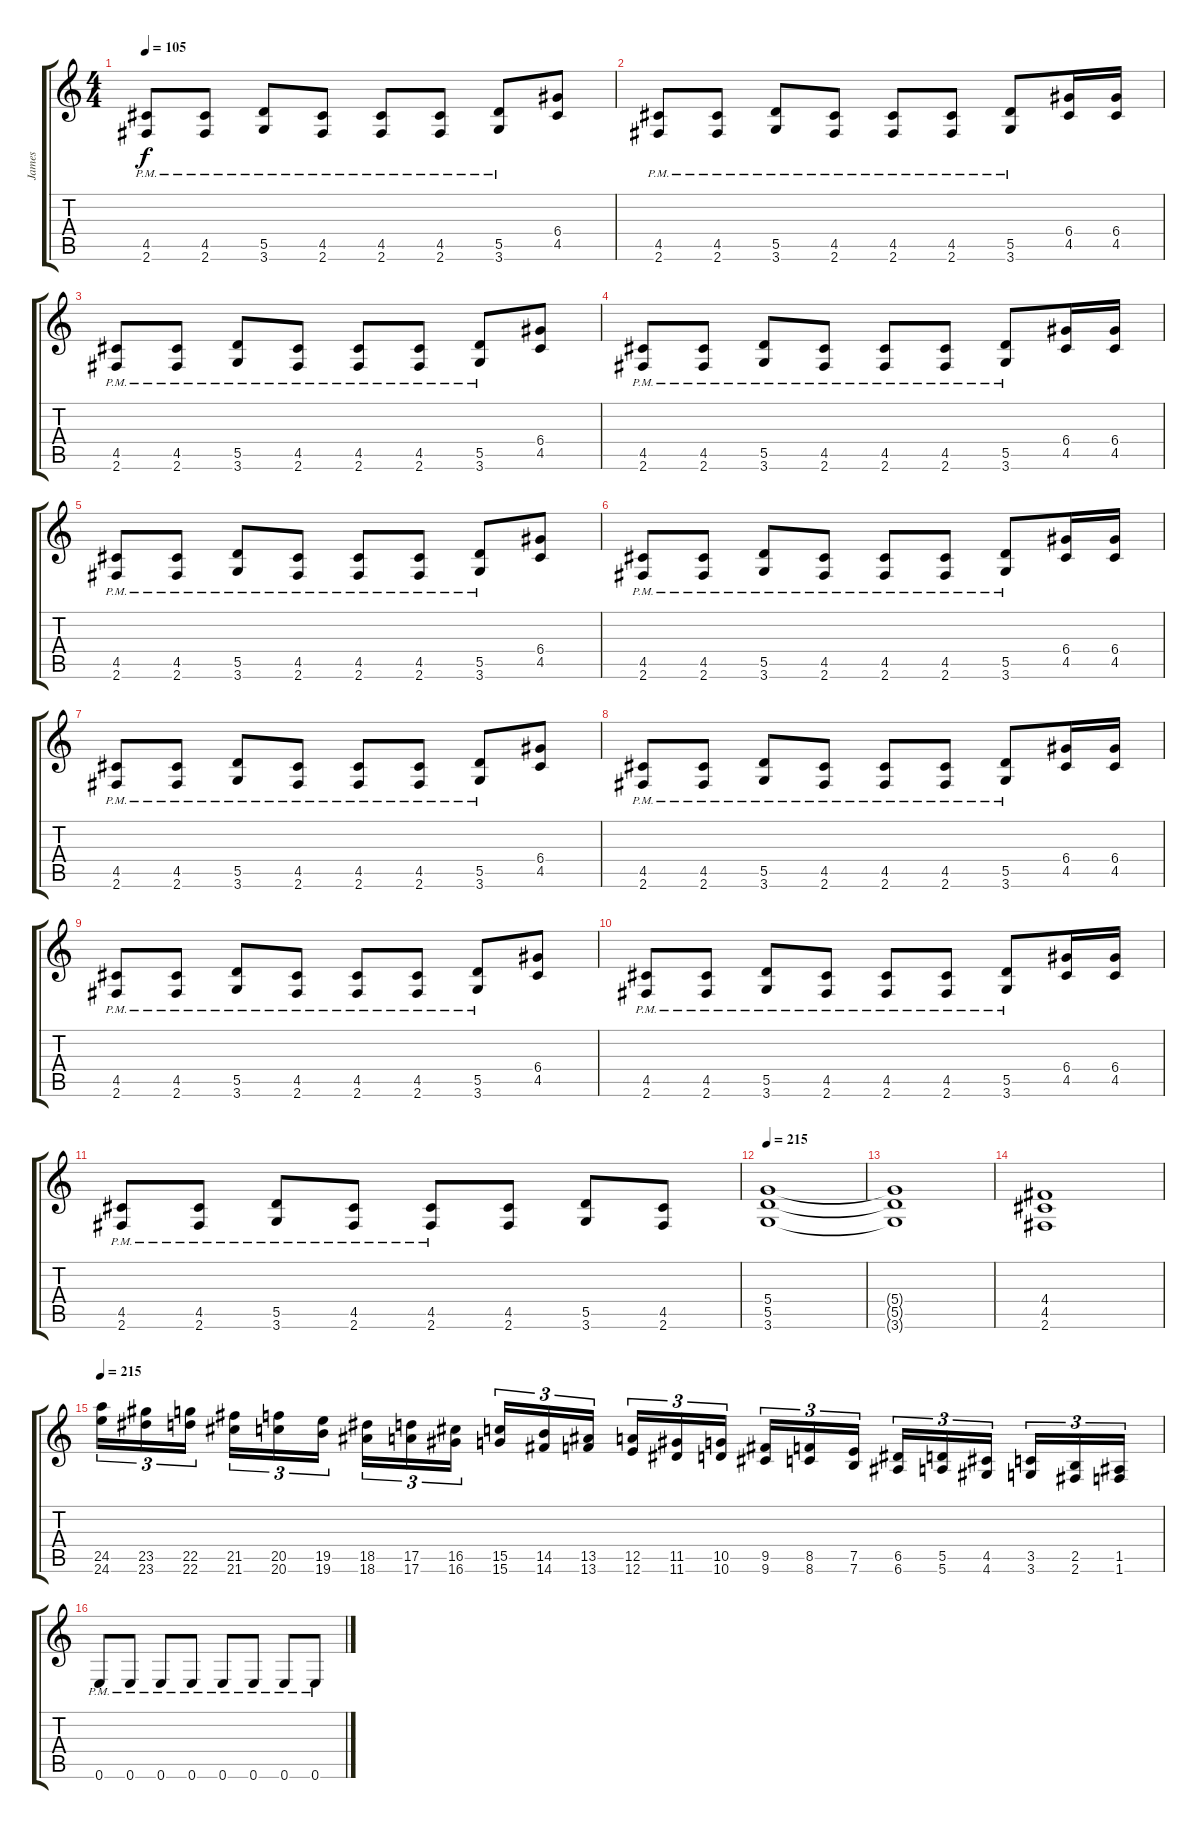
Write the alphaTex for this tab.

\track ("James" "James") {instrument overdrivenguitar}
\staff {score tabs}
\tuning (E4 B3 G3 D3 A2 E2) {hide}
\ts (4 4)
\tempo 105
\clef g2
\ks c
(4.5{pm} 2.6{pm}).8{dy f} (4.5{pm} 2.6{pm}).8 (5.5{pm} 3.6{pm}).8 (4.5{pm} 2.6{pm}).8 (4.5{pm} 2.6{pm}).8 (4.5{pm} 2.6{pm}).8 (5.5{pm} 3.6{pm}).8 (6.4 4.5).8 |
(4.5{pm} 2.6{pm}).8 (4.5{pm} 2.6{pm}).8 (5.5{pm} 3.6{pm}).8 (4.5{pm} 2.6{pm}).8 (4.5{pm} 2.6{pm}).8 (4.5{pm} 2.6{pm}).8 (5.5{pm} 3.6{pm}).8 (6.4 4.5).16 (6.4 4.5).16 |
(4.5{pm} 2.6{pm}).8 (4.5{pm} 2.6{pm}).8 (5.5{pm} 3.6{pm}).8 (4.5{pm} 2.6{pm}).8 (4.5{pm} 2.6{pm}).8 (4.5{pm} 2.6{pm}).8 (5.5{pm} 3.6{pm}).8 (6.4 4.5).8 |
(4.5{pm} 2.6{pm}).8 (4.5{pm} 2.6{pm}).8 (5.5{pm} 3.6{pm}).8 (4.5{pm} 2.6{pm}).8 (4.5{pm} 2.6{pm}).8 (4.5{pm} 2.6{pm}).8 (5.5{pm} 3.6{pm}).8 (6.4 4.5).16 (6.4 4.5).16 |
(4.5{pm} 2.6{pm}).8 (4.5{pm} 2.6{pm}).8 (5.5{pm} 3.6{pm}).8 (4.5{pm} 2.6{pm}).8 (4.5{pm} 2.6{pm}).8 (4.5{pm} 2.6{pm}).8 (5.5{pm} 3.6{pm}).8 (6.4 4.5).8 |
(4.5{pm} 2.6{pm}).8 (4.5{pm} 2.6{pm}).8 (5.5{pm} 3.6{pm}).8 (4.5{pm} 2.6{pm}).8 (4.5{pm} 2.6{pm}).8 (4.5{pm} 2.6{pm}).8 (5.5{pm} 3.6{pm}).8 (6.4 4.5).16 (6.4 4.5).16 |
(4.5{pm} 2.6{pm}).8 (4.5{pm} 2.6{pm}).8 (5.5{pm} 3.6{pm}).8 (4.5{pm} 2.6{pm}).8 (4.5{pm} 2.6{pm}).8 (4.5{pm} 2.6{pm}).8 (5.5{pm} 3.6{pm}).8 (6.4 4.5).8 |
(4.5{pm} 2.6{pm}).8 (4.5{pm} 2.6{pm}).8 (5.5{pm} 3.6{pm}).8 (4.5{pm} 2.6{pm}).8 (4.5{pm} 2.6{pm}).8 (4.5{pm} 2.6{pm}).8 (5.5{pm} 3.6{pm}).8 (6.4 4.5).16 (6.4 4.5).16 |
(4.5{pm} 2.6{pm}).8 (4.5{pm} 2.6{pm}).8 (5.5{pm} 3.6{pm}).8 (4.5{pm} 2.6{pm}).8 (4.5{pm} 2.6{pm}).8 (4.5{pm} 2.6{pm}).8 (5.5{pm} 3.6{pm}).8 (6.4 4.5).8 |
(4.5{pm} 2.6{pm}).8 (4.5{pm} 2.6{pm}).8 (5.5{pm} 3.6{pm}).8 (4.5{pm} 2.6{pm}).8 (4.5{pm} 2.6{pm}).8 (4.5{pm} 2.6{pm}).8 (5.5{pm} 3.6{pm}).8 (6.4 4.5).16 (6.4 4.5).16 |
(4.5{pm} 2.6{pm}).8 (4.5{pm} 2.6{pm}).8 (5.5{pm} 3.6{pm}).8 (4.5{pm} 2.6{pm}).8 (4.5{pm} 2.6{pm}).8 (4.5 2.6).8 (5.5 3.6).8 (4.5 2.6).8 |
\tempo 215
(5.4 5.5 3.6).1 |
(5.4{t} 5.5{t} 3.6{t}).1 |
(4.4 4.5 2.6).1 |
\tempo 215
(24.5 24.6).16{tu (3 2) instrument guitarfretnoise} (23.5 23.6).16{tu (3 2)} (22.5 22.6).16{tu (3 2) beam splitsecondary} (21.5 21.6).16{tu (3 2)} (20.5 20.6).16{tu (3 2)} (19.5 19.6).16{tu (3 2)} (18.5 18.6).16{tu (3 2)} (17.5 17.6).16{tu (3 2)} (16.5 16.6).16{tu (3 2) beam splitsecondary} (15.5 15.6).16{tu (3 2)} (14.5 14.6).16{tu (3 2)} (13.5 13.6).16{tu (3 2)} (12.5 12.6).16{tu (3 2)} (11.5 11.6).16{tu (3 2)} (10.5 10.6).16{tu (3 2) beam splitsecondary} (9.5 9.6).16{tu (3 2)} (8.5 8.6).16{tu (3 2)} (7.5 7.6).16{tu (3 2)} (6.5 6.6).16{tu (3 2)} (5.5 5.6).16{tu (3 2)} (4.5 4.6).16{tu (3 2) beam splitsecondary} (3.5 3.6).16{tu (3 2)} (2.5 2.6).16{tu (3 2)} (1.5 1.6).16{tu (3 2)} |
0.6{pm}.8{volume 13 instrument overdrivenguitar} 0.6{pm}.8 0.6{pm}.8 0.6{pm}.8 0.6{pm}.8 0.6{pm}.8 0.6{pm}.8 0.6{pm}.8
